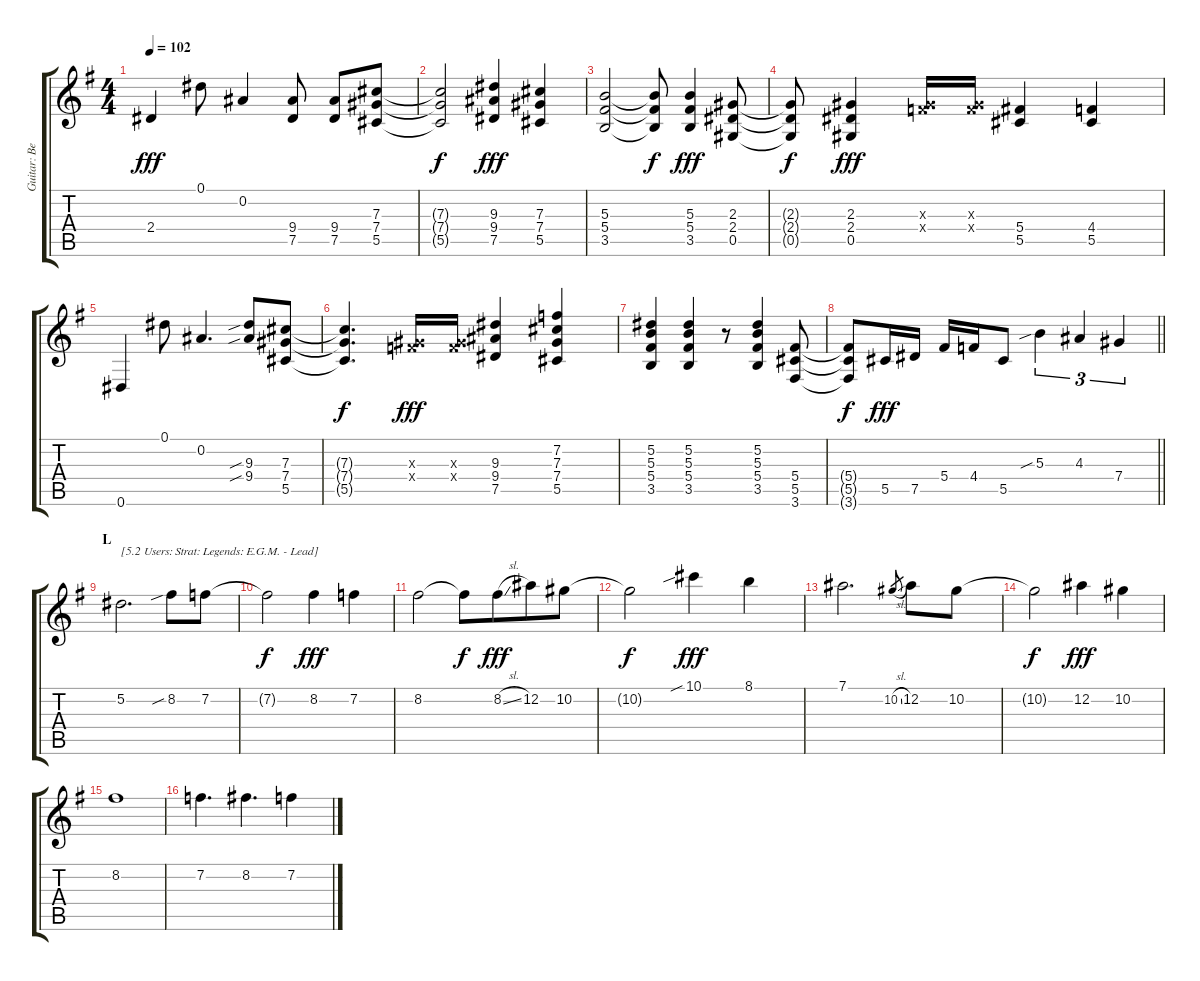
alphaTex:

\track ("Guitar: Ben" "Guitar: Be") {instrument electricguitarclean}
\staff {score tabs}
\tuning (Eb4 Bb3 Gb3 Db3 Ab2 Eb2) {hide}
\ts (4 4)
\tempo 102
\clef g2
\ks g
2.4.4{dy fff} 0.1.8 0.2.4 (9.4 7.5).8 (9.4 7.5).8 (7.3 7.4 5.5).8 |
(7.3{t} 7.4{t} 5.5{t}).2{dy f} (9.3 9.4 7.5).4{dy fff} (7.3 7.4 5.5).4 |
(5.3 5.4 3.5).2 (5.3{t} 5.4{t} 3.5{t}).8{dy f} (5.3 5.4 3.5).4{dy fff} (2.3 2.4 0.5).8 |
(2.3{t} 2.4{t} 0.5{t}).8{dy f} (2.3 2.4 0.5).4{dy fff} (2.3{x} 4.4{x}).16 (2.3{x} 4.4{x}).16 (5.4 5.5).4 (4.4 5.5).4 |
0.6.4 0.1.8 0.2.4{d} (9.3{sib} 9.4{sib}).8 (7.3 7.4 5.5).8 |
(7.3{t} 7.4{t} 5.5{t}).4{d dy f} (2.3{x} 4.4{x}).16{dy fff} (2.3{x} 4.4{x}).16 (9.3 9.4 7.5).4 (7.2 7.3 7.4 5.5).4 |
(5.2 5.3 5.4 3.5).4 (5.2 5.3 5.4 3.5).4 r.8 (5.2 5.3 5.4 3.5).4 (5.4 5.5 3.6).8 |
\barLineRight lightlight
(5.4{t} 5.5{t} 3.6{t}).8{dy f} 5.5.16{dy fff} 7.5.16 5.4.16 4.4.16 5.5.8 5.3{sib}.4{tu (3 2)} 4.3.4{tu (3 2)} 7.4.4{tu (3 2)} |
\section ("" "L")
5.2.2{d txt "[5.2 Users: Strat: Legends: E.G.M. - Lead]" volume 16 instrument overdrivenguitar} 8.2{sib}.8 7.2.8 |
7.2{t}.2{dy f} 8.2.4{dy fff} 7.2.4 |
8.2.2 8.2{t}.8{dy f} 8.2{sl}.8{dy fff beam merge} 12.2.8 10.2.8 |
10.2{t}.2{dy f} 10.1{sib}.4{dy fff} 8.1.4 |
7.1.2{d} 10.2{sl}.8{gr} 12.2.8 10.2.8 |
10.2{t}.2{dy f} 12.2.4{dy fff} 10.2.4 |
8.2.1 |
7.2.4{d} 8.2.4{d} 7.2.4
